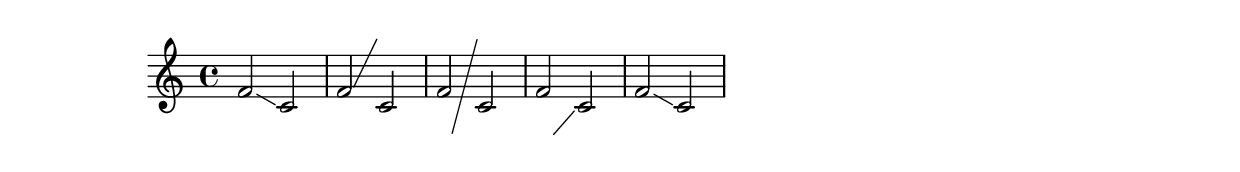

\header
{
  texidoc = "nested properties may also be reverted. This uses
Scheme list syntax."

}

\version "2.16.0"

\relative c' {
  f2 \glissando c
  \override Glissando #'bound-details #'right #'Y = #4
  f2 \glissando c |
  \override Glissando #'bound-details #'left #'Y = #-6
  f2 \glissando c
  \revert Glissando #'(bound-details right Y)
  f2 \glissando c
  \revert Glissando #'(bound-details left Y)
  f2 \glissando c
}


\paper {
  ragged-right = ##t
}
